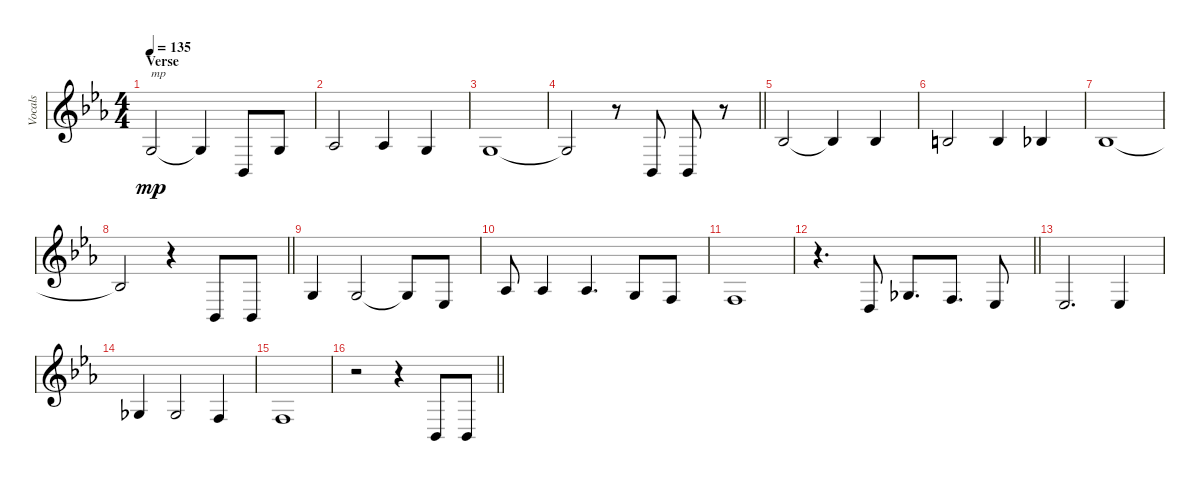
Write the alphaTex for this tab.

\track ("Vocals" "Vocals") {instrument flute}
\staff {score}
\tuning (E4 B3 G3 D3 A2 D2) {hide}
\ts (4 4)
\section ("" "Verse")
\tempo 135
\clef g2
\ks eb
0.3.2{txt "mp" dy mp} 0.3{t}.4 1.5.8 0.3.8 |
1.3.2 1.3.4 0.3.4 |
0.3.1 |
\barLineRight lightlight
0.3{t}.2 r.8 1.5.8 1.5.8 r.8 |
\section ("" "")
3.3.2 3.3{t}.4 3.3.4 |
0.2.2 0.2.4 3.3.4 |
3.3.1 |
\barLineRight lightlight
3.3{t}.2 r.4 1.5.8 1.5.8 |
\section ("" "")
0.3.4 0.3.2 0.3{t}.8 1.4.8 |
1.3.8 1.3.4 1.3.4{d} 0.3.8 3.4.8 |
3.4.1 |
\barLineRight lightlight
r.4{d} 0.4.8 4.4.8{d} 3.4.8{d} 1.4.8 |
\section ("" "")
1.4.2{d} 1.4.4 |
4.4.4 4.4.2 3.4.4 |
3.4.1 |
\barLineRight lightlight
r.2 r.4 1.5.8 1.5.8
